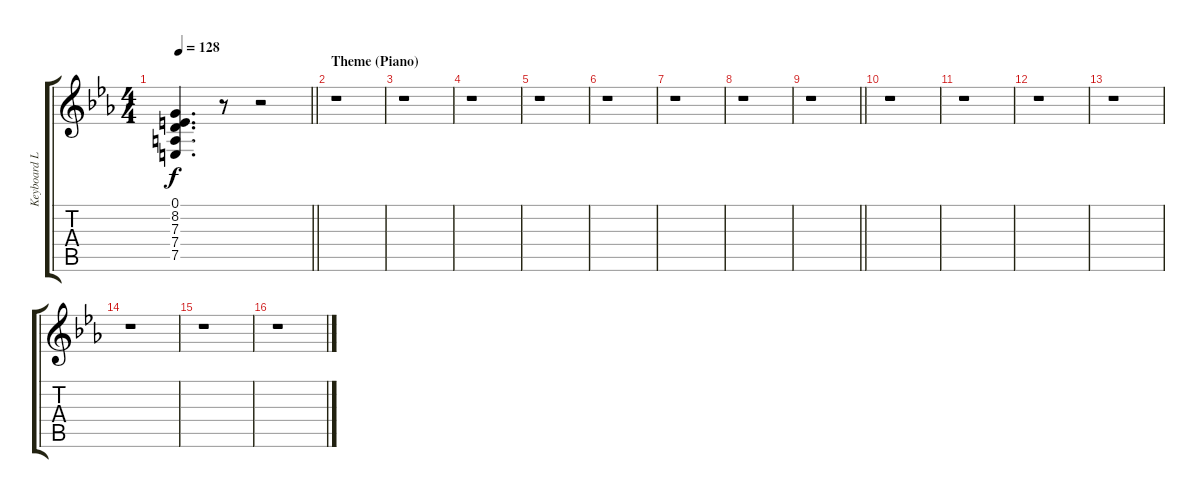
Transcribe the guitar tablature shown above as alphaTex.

\track ("Keyboard L" "Keyboard L") {instrument stringensemble1}
\staff {score tabs}
\tuning (E4 B3 G3 D3 A2 E2) {hide}
\ts (4 4)
\tempo 128
\clef g2
\barLineRight lightlight
\ks cminor
(0.1{t} 8.2{t} 7.3{t} 7.4{t} 7.5{t}).4{d dy f} r.8 r.2 |
\section ("" "Theme (Piano)")
r.1 |
r.1 |
r.1 |
r.1 |
r.1 |
r.1 |
r.1 |
\barLineRight lightlight
r.1 |
r.1 |
r.1 |
r.1 |
r.1 |
r.1 |
r.1 |
r.1
